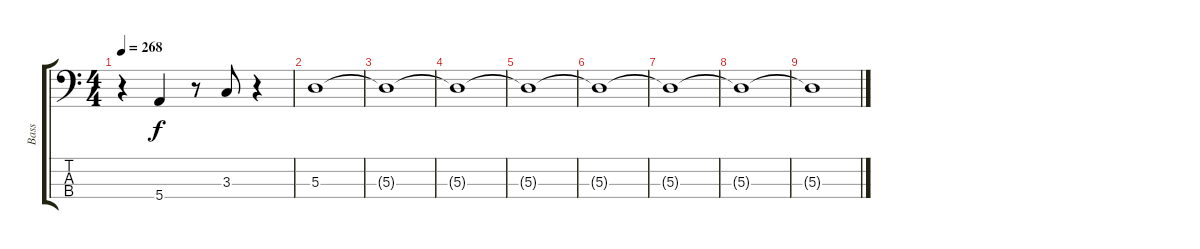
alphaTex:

\track ("Bass" "Bass") {instrument electricbassfinger}
\staff {score tabs}
\tuning (G2 D2 A1 E1) {hide}
\ts (4 4)
\tempo 268
\clef f4
\ks c
r.4{dy f} 5.4.4 r.8 3.3.8 r.4 |
5.3.1 |
5.3{t}.1 |
5.3{t}.1 |
5.3{t}.1 |
5.3{t}.1 |
5.3{t}.1 |
5.3{t}.1 |
5.3{t}.1
